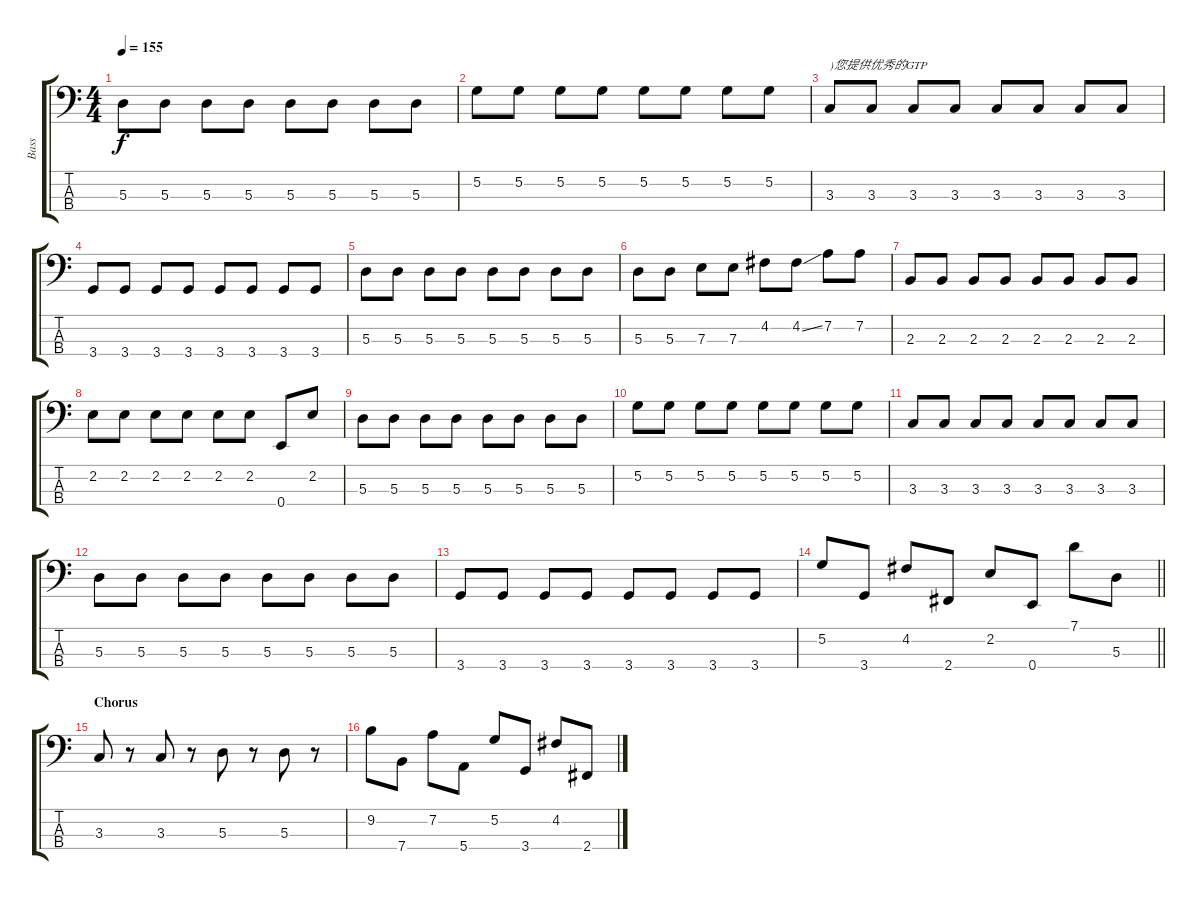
\track ("Bass" "Bass") {instrument electricbassfinger}
\staff {score tabs}
\tuning (G2 D2 A1 E1) {hide}
\ts (4 4)
\tempo 155
\clef f4
\ks c
5.3.8{dy f} 5.3.8 5.3.8 5.3.8 5.3.8 5.3.8 5.3.8 5.3.8 |
5.2.8 5.2.8 5.2.8 5.2.8 5.2.8 5.2.8 5.2.8 5.2.8 |
3.3.8{txt ")您提供优秀的GTP"} 3.3.8 3.3.8 3.3.8 3.3.8 3.3.8 3.3.8 3.3.8 |
3.4.8 3.4.8 3.4.8 3.4.8 3.4.8 3.4.8 3.4.8 3.4.8 |
5.3.8 5.3.8 5.3.8 5.3.8 5.3.8 5.3.8 5.3.8 5.3.8 |
5.3.8 5.3.8 7.3.8 7.3.8 4.2.8 4.2{ss}.8 7.2.8 7.2.8 |
2.3.8 2.3.8 2.3.8 2.3.8 2.3.8 2.3.8 2.3.8 2.3.8 |
2.2.8 2.2.8 2.2.8 2.2.8 2.2.8 2.2.8 0.4.8 2.2.8 |
5.3.8 5.3.8 5.3.8 5.3.8 5.3.8 5.3.8 5.3.8 5.3.8 |
5.2.8 5.2.8 5.2.8 5.2.8 5.2.8 5.2.8 5.2.8 5.2.8 |
3.3.8 3.3.8 3.3.8 3.3.8 3.3.8 3.3.8 3.3.8 3.3.8 |
5.3.8 5.3.8 5.3.8 5.3.8 5.3.8 5.3.8 5.3.8 5.3.8 |
3.4.8 3.4.8 3.4.8 3.4.8 3.4.8 3.4.8 3.4.8 3.4.8 |
\barLineRight lightlight
5.2.8 3.4.8 4.2.8 2.4.8 2.2.8 0.4.8 7.1.8 5.3.8 |
\section ("" "Chorus")
3.3.8 r.8 3.3.8 r.8 5.3.8 r.8 5.3.8 r.8 |
9.2.8 7.4.8 7.2.8 5.4.8 5.2.8 3.4.8 4.2.8 2.4.8
